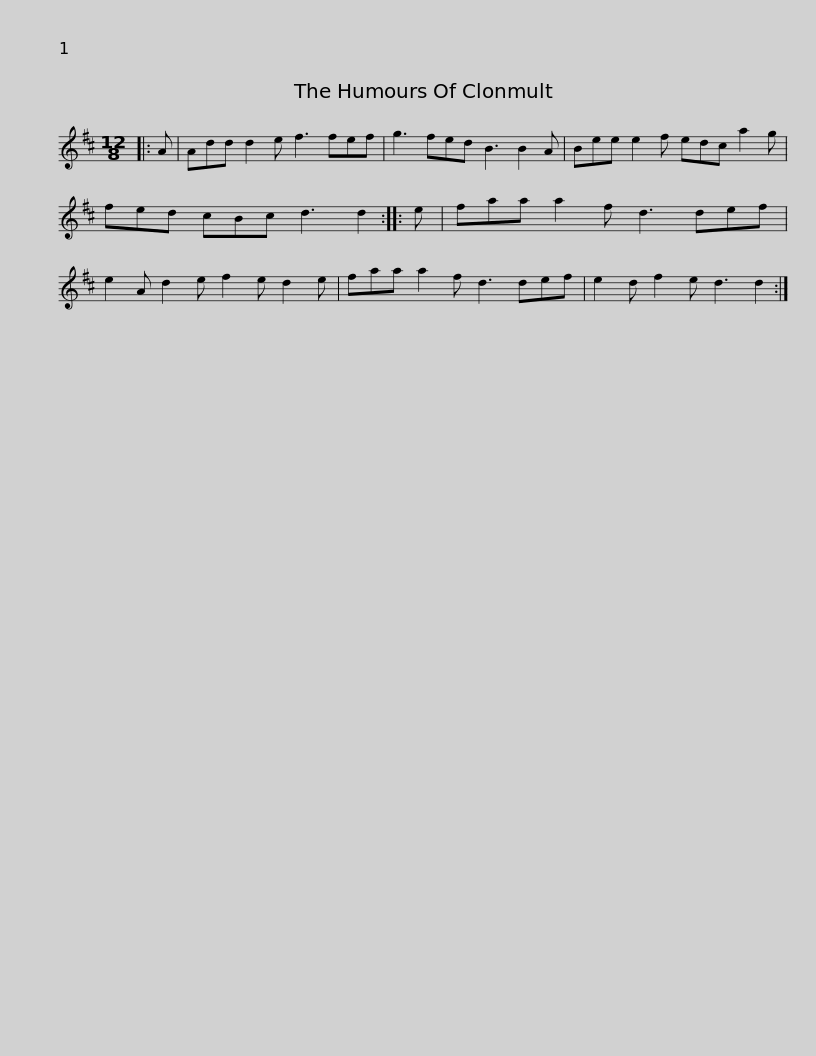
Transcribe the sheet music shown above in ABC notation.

X:1
L:1/8
M:12/8
I:linebreak $
K:D
V:1 treble
V:1
|: A | Add d2 e f3 fef | g3 fed B3 B2 A | Bee e2 f edc a2 g | fed cBc d3 d2 ::$ %5
 e | faa a2 f d3 def | e2 A d2 e f2 e d2 e | faa a2 f d3 def | e2 d f2 e d3 d2 :| %10
